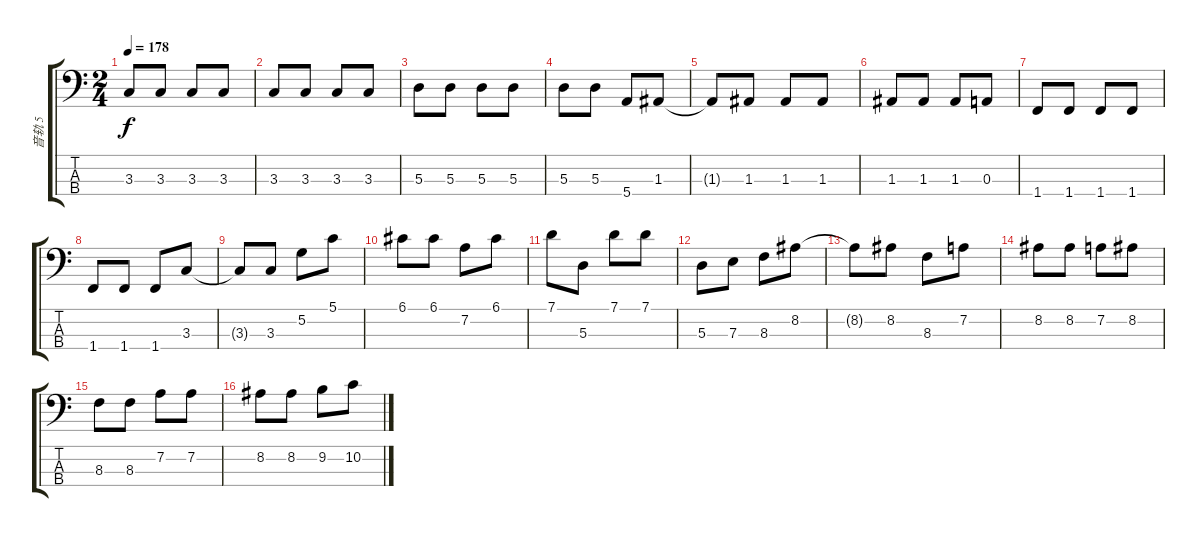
\track ("音轨 5" "音轨 5") {instrument electricbassfinger}
\staff {score tabs}
\tuning (G2 D2 A1 E1) {hide}
\ts (2 4)
\tempo 178
\clef f4
\ks c
3.3{t}.8{dy f} 3.3.8 3.3.8 3.3.8 |
3.3.8 3.3.8 3.3.8 3.3.8 |
5.3.8 5.3.8 5.3.8 5.3.8 |
5.3.8 5.3.8 5.4.8 1.3.8 |
1.3{t}.8 1.3.8 1.3.8 1.3.8 |
1.3.8 1.3.8 1.3.8 0.3.8 |
1.4.8 1.4.8 1.4.8 1.4.8 |
1.4.8 1.4.8 1.4.8 3.3.8 |
3.3{t}.8 3.3.8 5.2.8 5.1.8 |
6.1.8 6.1.8 7.2.8 6.1.8 |
7.1.8 5.3.8 7.1.8 7.1.8 |
5.3.8 7.3.8 8.3.8 8.2.8 |
8.2{t}.8 8.2.8 8.3.8 7.2.8 |
8.2.8 8.2.8 7.2.8 8.2.8 |
8.3.8 8.3.8 7.2.8 7.2.8 |
8.2.8 8.2.8 9.2.8 10.2.8
